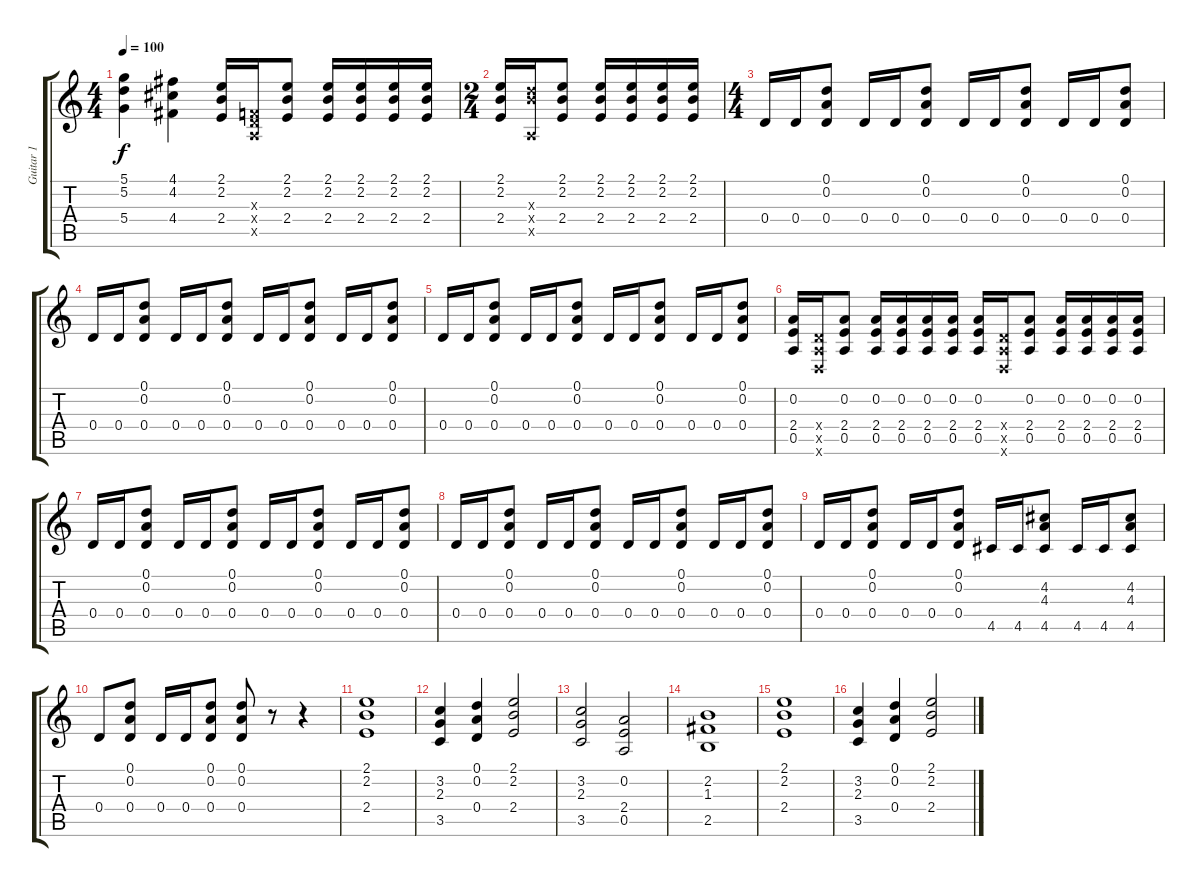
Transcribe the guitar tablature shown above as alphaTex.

\track ("Guitar 1" "Guitar 1") {instrument distortionguitar}
\staff {score tabs}
\tuning (D4 A3 F3 D3 A2 D2) {hide}
\ts (4 4)
\tempo 100
\clef g2
\ks c
(5.1 5.2 5.4).4{dy f} (4.1 4.2 4.4).4 (2.1 2.2 2.4).16 (0.3{x} 0.4{x} 0.5{x}).16 (2.1 2.2 2.4).8 (2.1 2.2 2.4).16 (2.1 2.2 2.4).16 (2.1 2.2 2.4).16 (2.1 2.2 2.4).16 |
\ts (2 4)
(2.1 2.2 2.4).16 (9.3{x} 9.4{x} 0.5{x}).16 (2.1 2.2 2.4).8 (2.1 2.2 2.4).16 (2.1 2.2 2.4).16 (2.1 2.2 2.4).16 (2.1 2.2 2.4).16 |
\ts (4 4)
0.4.16 0.4.16 (0.1 0.2 0.4).8 0.4.16 0.4.16 (0.1 0.2 0.4).8 0.4.16 0.4.16 (0.1 0.2 0.4).8 0.4.16 0.4.16 (0.1 0.2 0.4).8 |
0.4.16 0.4.16 (0.1 0.2 0.4).8 0.4.16 0.4.16 (0.1 0.2 0.4).8 0.4.16 0.4.16 (0.1 0.2 0.4).8 0.4.16 0.4.16 (0.1 0.2 0.4).8 |
0.4.16 0.4.16 (0.1 0.2 0.4).8 0.4.16 0.4.16 (0.1 0.2 0.4).8 0.4.16 0.4.16 (0.1 0.2 0.4).8 0.4.16 0.4.16 (0.1 0.2 0.4).8 |
(0.2 2.4 0.5).16 (0.4{x} 0.5{x} 0.6{x}).16 (0.2 2.4 0.5).8 (0.2 2.4 0.5).16 (0.2 2.4 0.5).16 (0.2 2.4 0.5).16 (0.2 2.4 0.5).16 (0.2 2.4 0.5).16 (0.4{x} 0.5{x} 0.6{x}).16 (0.2 2.4 0.5).8 (0.2 2.4 0.5).16 (0.2 2.4 0.5).16 (0.2 2.4 0.5).16 (0.2 2.4 0.5).16 |
0.4.16 0.4.16 (0.1 0.2 0.4).8 0.4.16 0.4.16 (0.1 0.2 0.4).8 0.4.16 0.4.16 (0.1 0.2 0.4).8 0.4.16 0.4.16 (0.1 0.2 0.4).8 |
0.4.16 0.4.16 (0.1 0.2 0.4).8 0.4.16 0.4.16 (0.1 0.2 0.4).8 0.4.16 0.4.16 (0.1 0.2 0.4).8 0.4.16 0.4.16 (0.1 0.2 0.4).8 |
0.4.16 0.4.16 (0.1 0.2 0.4).8 0.4.16 0.4.16 (0.1 0.2 0.4).8 4.5.16 4.5.16 (4.2 4.3 4.5).8 4.5.16 4.5.16 (4.2 4.3 4.5).8 |
0.4.8 (0.1 0.2 0.4).8 0.4.16 0.4.16 (0.1 0.2 0.4).8 (0.1 0.2 0.4).8 r.8 r.4 |
(2.1 2.2 2.4).1 |
(3.2 2.3 3.5).4 (0.1 0.2 0.4).4 (2.1 2.2 2.4).2 |
(3.2 2.3 3.5).2 (0.2 2.4 0.5).2 |
(2.2 1.3 2.5).1 |
(2.1 2.2 2.4).1 |
(3.2 2.3 3.5).4 (0.1 0.2 0.4).4 (2.1 2.2 2.4).2
